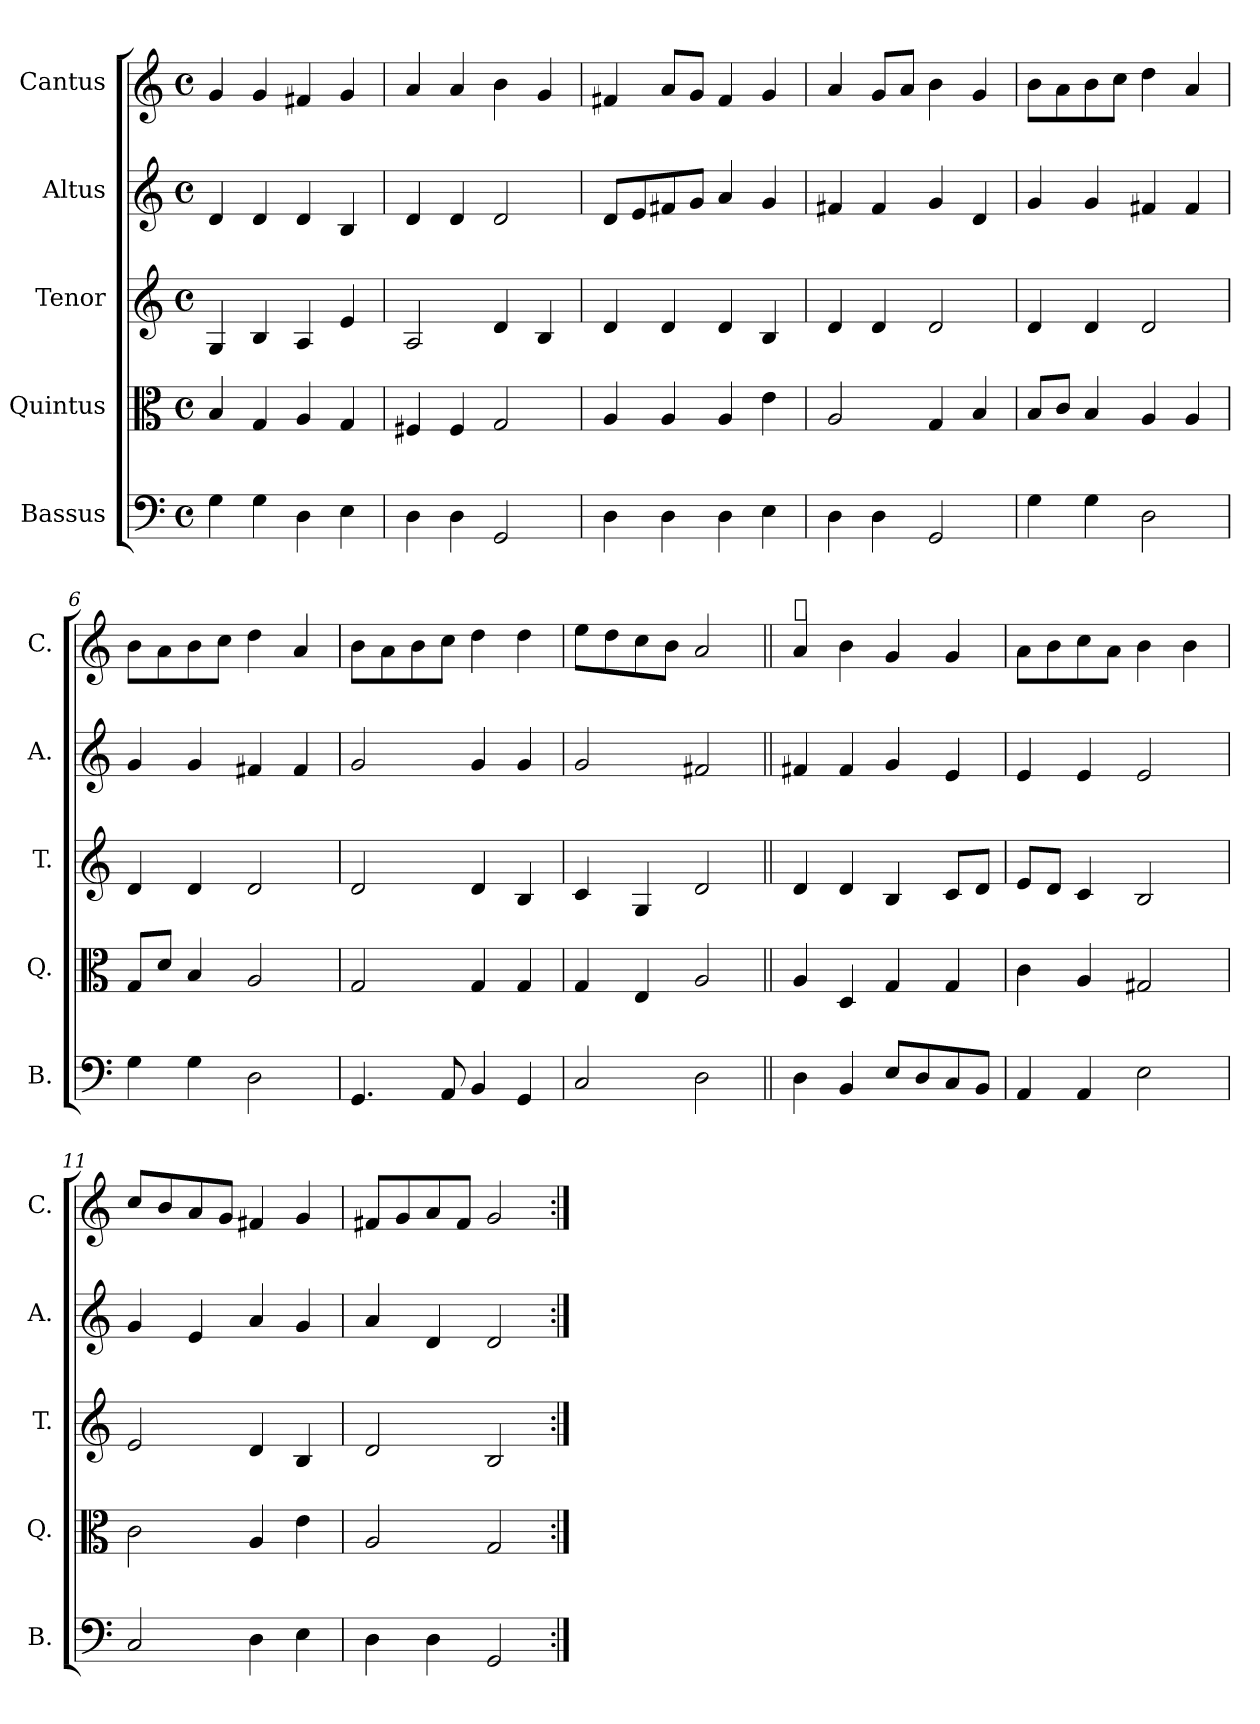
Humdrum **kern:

**kern	**kern	**kern	**kern	**kern
*part5	*part4	*part3	*part2	*part1
*staff5	*staff4	*staff3	*staff2	*staff1
*I"Bassus	*I"Quintus	*I"Tenor	*I"Altus	*I"Cantus
*I'B.	*I'Q.	*I'T.	*I'A.	*I'C.
*clefF4	*clefC3	*clefG2	*clefG2	*clefG2
*k[]	*k[]	*k[]	*k[]	*k[]
*M4/4	*M4/4	*M4/4	*M4/4	*M4/4
*met(c)	*met(c)	*met(c)	*met(c)	*met(c)
=1	=1	=1	=1	=1
4G\	4B/	4G/	4d/	4g/
4G\	4G/	4B/	4d/	4g/
4D\	4A/	4A/	4d/	4f#X/
4E\	4G/	4e/	4B/	4g/
=2	=2	=2	=2	=2
4D\	4F#X/	2A/	4d/	4a/
4D\	4F#/	.	4d/	4a/
2GG/	2G/	4d/	2d/	4b\
.	.	4B/	.	4g/
=3	=3	=3	=3	=3
4D\	4A/	4d/	8d/L	4f#X/
.	.	.	8e/	.
4D\	4A/	4d/	8f#X/	8a/L
.	.	.	8g/J	8g/J
4D\	4A/	4d/	4a/	4f#/
4E\	4e\	4B/	4g/	4g/
=4	=4	=4	=4	=4
4D\	2A/	4d/	4f#X/	4a/
4D\	.	4d/	4f#/	8g/L
.	.	.	.	8a/J
2GG/	4G/	2d/	4g/	4b\
.	4B/	.	4d/	4g/
=5	=5	=5	=5	=5
4G\	8B/L	4d/	4g/	8b\L
.	8c/J	.	.	8a\
4G\	4B/	4d/	4g/	8b\
.	.	.	.	8cc\J
2D\	4A/	2d/	4f#X/	4dd\
.	4A/	.	4f#/	4a/
=6	=6	=6	=6	=6
4G\	8G/L	4d/	4g/	8b\L
.	8d/J	.	.	8a\
4G\	4B/	4d/	4g/	8b\
.	.	.	.	8cc\J
2D\	2A/	2d/	4f#X/	4dd\
.	.	.	4f#/	4a/
!!LO:LB:g=z
=7	=7	=7	=7	=7
4.GG/	2G/	2d/	2g/	8b\L
.	.	.	.	8a\
.	.	.	.	8b\
8AA/	.	.	.	8cc\J
4BB/	4G/	4d/	4g/	4dd\
4GG/	4G/	4B/	4g/	4dd\
=8	=8	=8	=8	=8
2C/	4G/	4c/	2g/	8ee\L
.	.	.	.	8dd\
.	4E/	4G/	.	8cc\
.	.	.	.	8b\J
2D\	2A/	2d/	2f#X/	2a/
=9||	=9||	=9||	=9||	=9||
!	!	!	!	!LO:TX:a:t=𝄋
4D\	4A/	4d/	4f#X/	4a/
4BB/	4D/	4d/	4f#/	4b\
8E/L	4G/	4B/	4g/	4g/
8D/	.	.	.	.
8C/	4G/	8c/L	4e/	4g/
8BB/J	.	8d/J	.	.
=10	=10	=10	=10	=10
4AA/	4c\	8e/L	4e/	8a\L
.	.	8d/J	.	8b\
4AA/	4A/	4c/	4e/	8cc\
.	.	.	.	8a\J
2E\	2G#X/	2B/	2e/	4b\
.	.	.	.	4b\
=11	=11	=11	=11	=11
2C/	2c\	2e/	4g/	8cc/L
.	.	.	.	8b/
.	.	.	4e/	8a/
.	.	.	.	8g/J
4D\	4A/	4d/	4a/	4f#X/
4E\	4e\	4B/	4g/	4g/
=12	=12	=12	=12	=12
4D\	2A/	2d/	4a/	8f#X/L
.	.	.	.	8g/
4D\	.	.	4d/	8a/
.	.	.	.	8f#/J
2GG/	2G/	2B/	2d/	2g/
=:|!	=:|!	=:|!	=:|!	=:|!
*-	*-	*-	*-	*-
